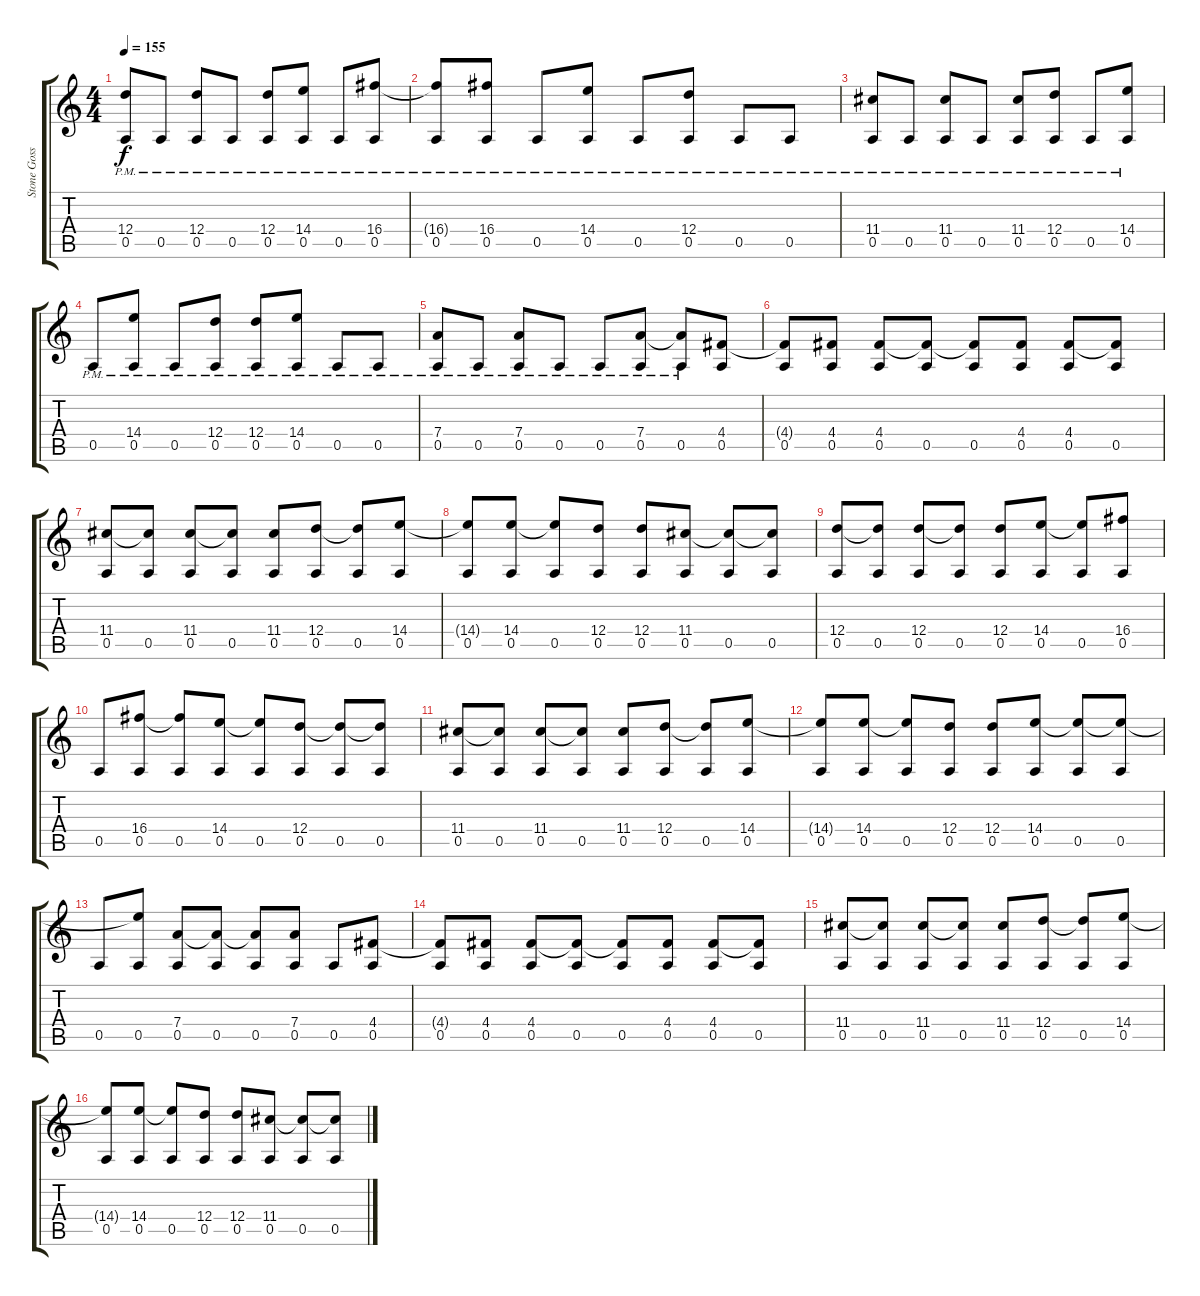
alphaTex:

\track ("Stone Gossard" "Stone Goss") {instrument overdrivenguitar}
\staff {score tabs}
\tuning (E4 B3 G3 D3 A2 E2) {hide}
\ts (4 4)
\tempo 155
\clef g2
\ks c
(12.4{pm} 0.5{pm}).8{dy f} 0.5{pm}.8 (12.4{pm} 0.5{pm}).8 0.5{pm}.8 (12.4{pm} 0.5{pm}).8 (14.4{pm} 0.5{pm}).8 0.5{pm}.8 (16.4{pm} 0.5{pm}).8 |
(16.4{t} 0.5{pm}).8 (16.4{pm} 0.5{pm}).8 0.5{pm}.8 (14.4{pm} 0.5{pm}).8 0.5{pm}.8 (12.4{pm} 0.5{pm}).8 0.5{pm}.8 0.5{pm}.8 |
(11.4{pm} 0.5{pm}).8 0.5{pm}.8 (11.4{pm} 0.5{pm}).8 0.5{pm}.8 (11.4{pm} 0.5{pm}).8 (12.4{pm} 0.5{pm}).8 0.5{pm}.8 (14.4{pm} 0.5{pm}).8 |
0.5{pm}.8 (14.4{pm} 0.5{pm}).8 0.5{pm}.8 (12.4{pm} 0.5{pm}).8 (12.4{pm} 0.5{pm}).8 (14.4 0.5{pm}).8 0.5{pm}.8 0.5{pm}.8 |
(7.4{pm} 0.5{pm}).8 0.5{pm}.8 (7.4{pm} 0.5{pm}).8 0.5{pm}.8 0.5{pm}.8 (7.4 0.5{pm}).8 (7.4{t} 0.5{pm}).8 (4.4 0.5).8 |
(4.4{t} 0.5).8 (4.4 0.5).8 (4.4 0.5).8 (4.4{t} 0.5).8 (4.4{t} 0.5).8 (4.4 0.5).8 (4.4 0.5).8 (4.4{t} 0.5).8 |
(11.4 0.5).8 (11.4{t} 0.5).8 (11.4 0.5).8 (11.4{t} 0.5).8 (11.4 0.5).8 (12.4 0.5).8 (12.4{t} 0.5).8 (14.4 0.5).8 |
(14.4{t} 0.5).8 (14.4 0.5).8 (14.4{t} 0.5).8 (12.4 0.5).8 (12.4 0.5).8 (11.4 0.5).8 (11.4{t} 0.5).8 (11.4{t} 0.5).8 |
(12.4 0.5).8 (12.4{t} 0.5).8 (12.4 0.5).8 (12.4{t} 0.5).8 (12.4 0.5).8 (14.4 0.5).8 (14.4{t} 0.5).8 (16.4 0.5).8 |
0.5.8 (16.4 0.5).8 (16.4{t} 0.5).8 (14.4 0.5).8 (14.4{t} 0.5).8 (12.4 0.5).8 (12.4{t} 0.5).8 (12.4{t} 0.5).8 |
(11.4 0.5).8 (11.4{t} 0.5).8 (11.4 0.5).8 (11.4{t} 0.5).8 (11.4 0.5).8 (12.4 0.5).8 (12.4{t} 0.5).8 (14.4 0.5).8 |
(14.4{t} 0.5).8 (14.4 0.5).8 (14.4{t} 0.5).8 (12.4 0.5).8 (12.4 0.5).8 (14.4 0.5).8 (14.4{t} 0.5).8 (14.4{t} 0.5).8 |
0.5.8 (14.4{t} 0.5).8 (7.4 0.5).8 (7.4{t} 0.5).8 (7.4{t} 0.5).8 (7.4 0.5).8 0.5.8 (4.4 0.5).8 |
(4.4{t} 0.5).8 (4.4 0.5).8 (4.4 0.5).8 (4.4{t} 0.5).8 (4.4{t} 0.5).8 (4.4 0.5).8 (4.4 0.5).8 (4.4{t} 0.5).8 |
(11.4 0.5).8 (11.4{t} 0.5).8 (11.4 0.5).8 (11.4{t} 0.5).8 (11.4 0.5).8 (12.4 0.5).8 (12.4{t} 0.5).8 (14.4 0.5).8 |
(14.4{t} 0.5).8 (14.4 0.5).8 (14.4{t} 0.5).8 (12.4 0.5).8 (12.4 0.5).8 (11.4 0.5).8 (11.4{t} 0.5).8 (11.4{t} 0.5).8
